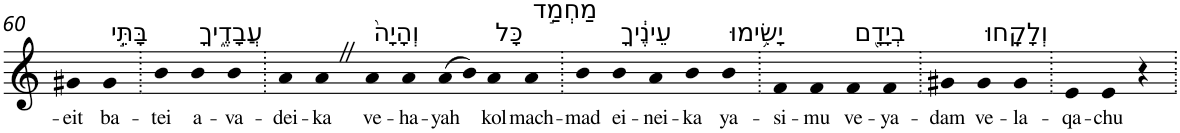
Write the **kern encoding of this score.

**kern	**text
*part1	*part1
*staff1	*staff1
*I"Piano	*
*I'Pno	*
!!LO:PB:g=z
*clefG2	*
*k[]	*
=60	=60
!	!LO:LY:b
4g#X	-eit
!LO:TX:a:t=בָּתֵּ֣י	!
!	!LO:LY:b
4g#	ba-
=61.	=61.
!	!LO:LY:b
4b	-tei
!LO:TX:a:t=עֲבָדֶ֑יךָ	!
!	!LO:LY:b
4b	a-
!	!LO:LY:b
4b	-va-
=62.	=62.
!	!LO:LY:b
4a	-dei-
!	!LO:LY:b
4aZ	-ka
!LO:TX:a:t=וְהָיָה֙	!
!	!LO:LY:b
4a	ve-
!	!LO:LY:b
4a	-ha-
!	!LO:LY:b
(>8a	-yah
8b)	.
!LO:TX:a:t=כָּל	!
!	!LO:LY:b
4a	kol
!LO:TX:a:t=מַחְמַ֣ד	!
!	!LO:LY:b
4a	mach-
=63.	=63.
!	!LO:LY:b
4b	-mad
!LO:TX:a:t=עֵינֶ֔יךָ	!
!	!LO:LY:b
4b	ei-
!	!LO:LY:b
4a	-nei-
!	!LO:LY:b
4b	-ka
!LO:TX:a:t=יָשִׂ֥ימוּ	!
!	!LO:LY:b
4b	ya-
=64.	=64.
!	!LO:LY:b
4f	-si-
!	!LO:LY:b
4f	-mu
!LO:TX:a:t=בְיָדָ֖ם	!
!	!LO:LY:b
4f	ve-
!	!LO:LY:b
4f	-ya-
=65.	=65.
!	!LO:LY:b
4g#X	-dam
!LO:TX:a:t=וְלָקָֽחוּ	!
!	!LO:LY:b
4g#	ve-
!	!LO:LY:b
4g#	-la-
=66.	=66.
!	!LO:LY:b
4e	-qa-
!	!LO:LY:b
4e	-chu
4r	.
=.	=.
*-	*-
